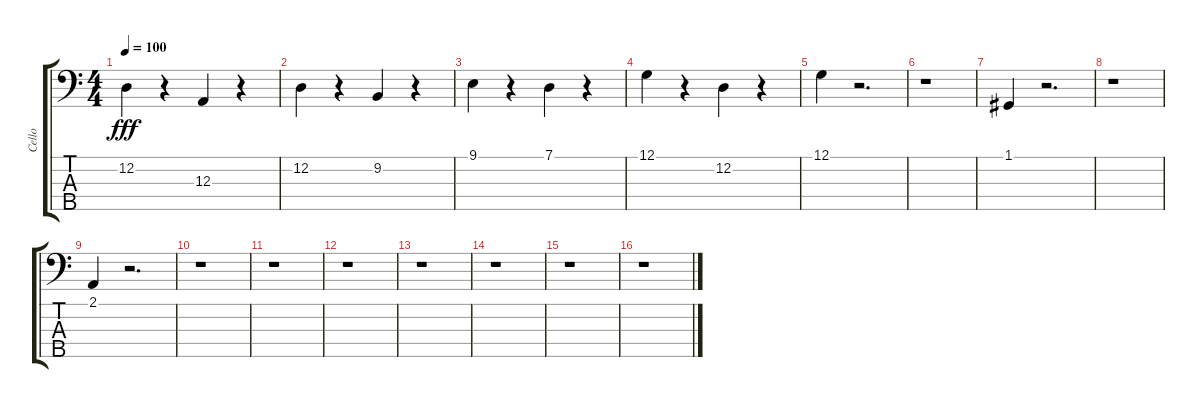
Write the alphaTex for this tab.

\track ("Cello" "Cello") {instrument stringensemble1}
\staff {score tabs}
\tuning (G2 D2 A1 E1 B0) {hide}
\ts (4 4)
\tempo 100
\clef f4
\ks c
12.2.4{dy fff} r.4 12.3.4 r.4 |
12.2.4 r.4 9.2.4 r.4 |
9.1.4 r.4 7.1.4 r.4 |
12.1.4 r.4 12.2.4 r.4 |
12.1.4 r.2{d} |
r.1 |
1.1.4 r.2{d} |
r.1 |
2.1.4 r.2{d} |
r.1 |
r.1 |
r.1 |
r.1 |
r.1 |
r.1 |
r.1
